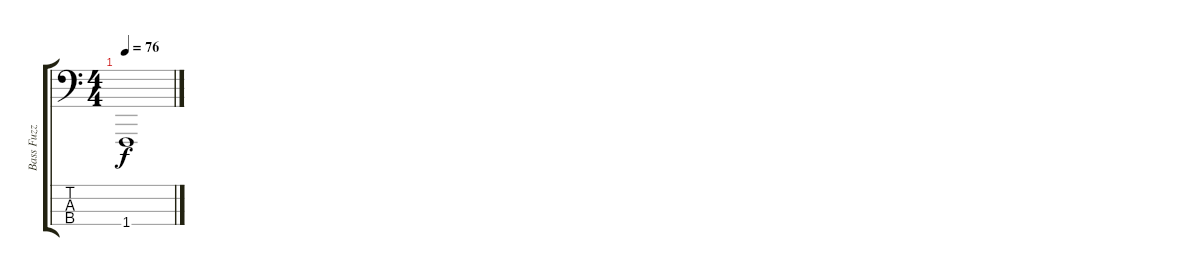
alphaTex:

\track ("Bass Fuzz" "Bass Fuzz") {instrument lead2sawtooth}
\staff {score tabs}
\tuning (G2 D2 A1 E1) {hide}
\ts (4 4)
\tempo 76
\clef f4
\ks c
1.4.1{dy f}
